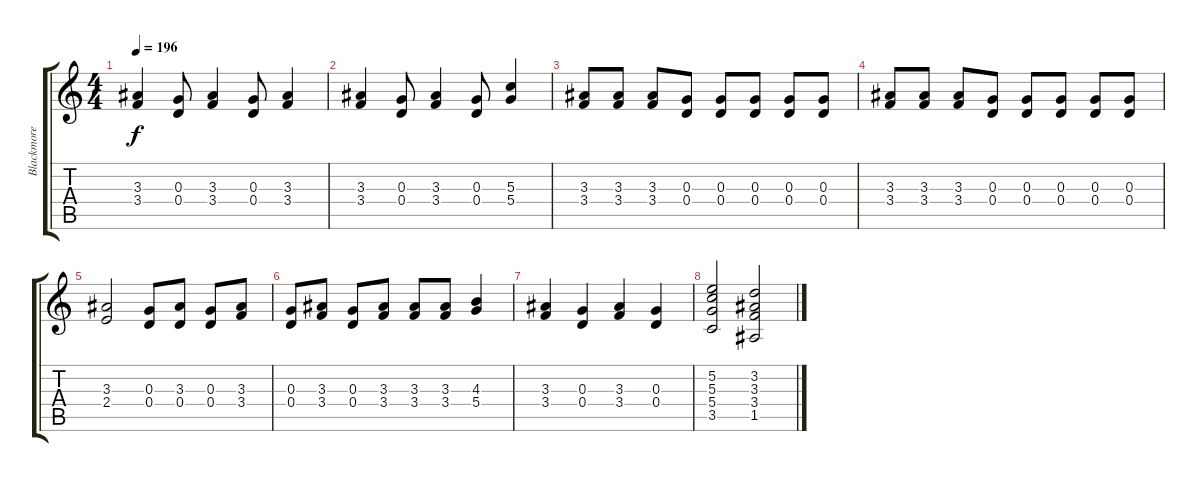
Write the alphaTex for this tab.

\track ("Blackmore" "Blackmore") {instrument distortionguitar}
\staff {score tabs}
\tuning (E4 B3 G3 D3 A2 E2) {hide}
\ts (4 4)
\tempo 196
\clef g2
\ks c
(3.3 3.4).4{dy f} (0.3 0.4).8 (3.3 3.4).4 (0.3 0.4).8 (3.3 3.4).4 |
(3.3 3.4).4 (0.3 0.4).8 (3.3 3.4).4 (0.3 0.4).8 (5.3 5.4).4 |
(3.3 3.4).8 (3.3 3.4).8 (3.3 3.4).8 (0.3 0.4).8 (0.3 0.4).8 (0.3 0.4).8 (0.3 0.4).8 (0.3 0.4).8 |
(3.3 3.4).8 (3.3 3.4).8 (3.3 3.4).8 (0.3 0.4).8 (0.3 0.4).8 (0.3 0.4).8 (0.3 0.4).8 (0.3 0.4).8 |
(3.3 2.4).2 (0.3 0.4).8 (3.3 0.4).8 (0.3 0.4).8 (3.3 3.4).8 |
(0.3 0.4).8 (3.3 3.4).8 (0.3 0.4).8 (3.3 3.4).8 (3.3 3.4).8 (3.3 3.4).8 (4.3 5.4).4 |
(3.3 3.4).4 (0.3 0.4).4 (3.3 3.4).4 (0.3 0.4).4 |
(5.2 5.3 5.4 3.5).2 (3.2 3.3 3.4 1.5).2
